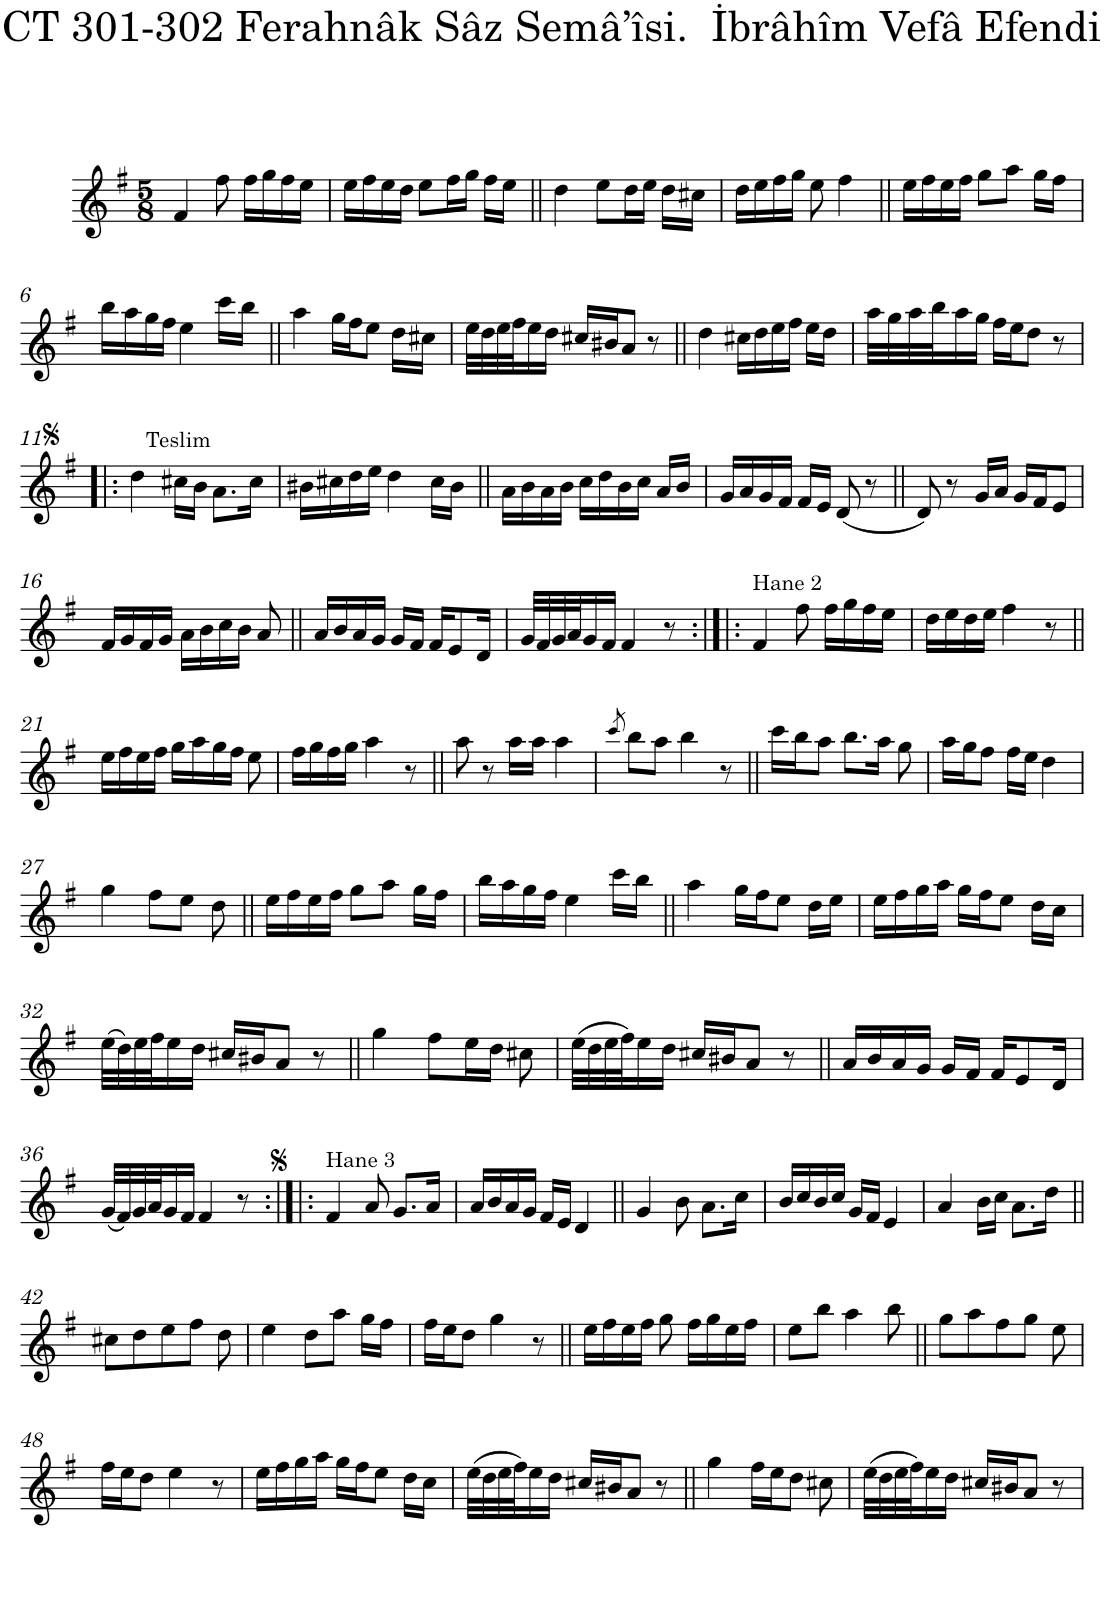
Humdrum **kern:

**kern
*part1
*staff1
*I"Piano
*I'Pno.
*clefG2
*k[f#]
*M5/8
=1
4f#/
8ff#\
16ff#\LL
16gg\
16ff#\
16ee\JJ
=2
16ee\LL
16ff#\
16ee\
16dd\JJ
8ee\L
16ff#\L
16gg\JJ
16ff#\LL
16ee\JJ
=3||
4dd\
8ee\L
16dd\L
16ee\JJ
16dd\LL
16cc#X\JJ
=4
16dd\LL
16ee\
16ff#\
16gg\JJ
8ee\
4ff#\
=5||
16ee\LL
16ff#\
16ee\
16ff#\JJ
8gg\L
8aa\J
16gg\LL
16ff#\JJ
!!LO:LB:g=z
=6
16bb\LL
16aa\
16gg\
16ff#\JJ
4ee\
16ccc\LL
16bb\JJ
=7||
4aa\
16gg\LL
16ff#\J
8ee\J
16dd\LL
16cc#X\JJ
=8
32ee\LLL
32dd\
32ee\
32ff#\J
16ee\
16dd\JJ
16cc#X/LL
16b#X/J
8a/J
8r
=9||
4dd\
16cc#X\LL
16dd\
16ee\
16ff#\JJ
16ee\LL
16dd\JJ
=10
32aa\LLL
32gg\
32aa\
32bb\J
16aa\
16gg\JJ
16ff#\LL
16ee\J
8dd\J
8r
!!LO:LB:g=z
=11!|:
!LO:TX:a:t=Teslim
4dd\
16cc#X\LL
16b\JJ
8.a\L
16cc#\Jk
=12
16b#X\LL
16cc#X\
16dd\
16ee\JJ
4dd\
16cc#\LL
16b#\JJ
=13||
16a\LL
16b\
16a\
16b\JJ
16cc\LL
16dd\
16b\
16cc\JJ
16a/LL
16b/JJ
=14
16g/LL
16a/
16g/
16f#/JJ
16f#/LL
16e/JJ
(<8d/
8r
=15||
8d/)
8r
16g/LL
16a/JJ
16g/LL
16f#/J
8e/J
!!LO:LB:g=z
=16
16f#/LL
16g/
16f#/
16g/JJ
16a\LL
16b\
16cc\
16b\JJ
8a/
=17||
16a/LL
16b/
16a/
16g/JJ
16g/LL
16f#/JJ
16f#/KL
8e/
16d/Jk
=18
32g/LLL
32f#/
32g/
32a/J
16g/
16f#/JJ
4f#/
8r
=19:|!|:
!LO:TX:a:t=Hane 2
4f#/
8ff#\
16ff#\LL
16gg\
16ff#\
16ee\JJ
=20
16dd\LL
16ee\
16dd\
16ee\JJ
4ff#\
8r
!!LO:LB:g=z
=21||
16ee\LL
16ff#\
16ee\
16ff#\JJ
16gg\LL
16aa\
16gg\
16ff#\JJ
8ee\
=22
16ff#\LL
16gg\
16ff#\
16gg\JJ
4aa\
8r
=23||
8aa\
8r
16aa\LL
16aa\JJ
4aa\
=24
8qccc/
8bb\L
8aa\J
4bb\
8r
=25||
16ccc\LL
16bb\J
8aa\J
8.bb\L
16aa\Jk
8gg\
=26
16aa\LL
16gg\J
8ff#\J
16ff#\LL
16ee\JJ
4dd\
!!LO:LB:g=z
=27
4gg\
8ff#\L
8ee\J
8dd\
=28||
16ee\LL
16ff#\
16ee\
16ff#\JJ
8gg\L
8aa\J
16gg\LL
16ff#\JJ
=29
16bb\LL
16aa\
16gg\
16ff#\JJ
4ee\
16ccc\LL
16bb\JJ
=30||
4aa\
16gg\LL
16ff#\J
8ee\J
16dd\LL
16ee\JJ
=31
16ee\LL
16ff#\
16gg\
16aa\JJ
16gg\LL
16ff#\J
8ee\J
16dd\LL
16cc\JJ
!!LO:LB:g=z
=32
(32ee\LLL
32dd\)
32ee\
32ff#\J
16ee\
16dd\JJ
16cc#X/LL
16b#X/J
8a/J
8r
=33||
4gg\
8ff#\L
16ee\L
16dd\JJ
8cc#X\
=34
(>32ee\LLL
32dd\
32ee\
32ff#\J)
16ee\
16dd\JJ
16cc#X/LL
16b#X/J
8a/J
8r
=35||
16a/LL
16b/
16a/
16g/JJ
16g/LL
16f#/JJ
16f#/KL
8e/
16d/Jk
!!LO:LB:g=z
=36
(32g/LLL
32f#/)
32g/
32a/J
16g/
16f#/JJ
4f#/
8r
=37:|!|:
!LO:TX:a:t=Hane 3
4f#/
8a/
8.g/L
16a/Jk
=38
16a/LL
16b/
16a/
16g/JJ
16f#/LL
16e/JJ
4d/
=39||
4g/
8b\
8.a\L
16cc\Jk
=40
16b/LL
16cc/
16b/
16cc/JJ
16g/LL
16f#/JJ
4e/
=41
4a/
16b\LL
16cc\JJ
8.a\L
16dd\Jk
!!LO:LB:g=z
=42||
8cc#X\L
8dd\
8ee\
8ff#\J
8dd\
=43
4ee\
8dd\L
8aa\J
16gg\LL
16ff#\JJ
=44
16ff#\LL
16ee\J
8dd\J
4gg\
8r
=45||
16ee\LL
16ff#\
16ee\
16ff#\JJ
8gg\
16ff#\LL
16gg\
16ee\
16ff#\JJ
=46
8ee\L
8bb\J
4aa\
8bb\
=47||
8gg\L
8aa\
8ff#\
8gg\J
8ee\
!!LO:LB:g=z
=48
16ff#\LL
16ee\J
8dd\J
4ee\
8r
=49
16ee\LL
16ff#\
16gg\
16aa\JJ
16gg\LL
16ff#\J
8ee\J
16dd\LL
16cc\JJ
=50
(>32ee\LLL
32dd\
32ee\
32ff#\J)
16ee\
16dd\JJ
16cc#X/LL
16b#X/J
8a/J
8r
=51||
4gg\
16ff#\LL
16ee\J
8dd\J
8cc#X\
=52
(>32ee\LLL
32dd\
32ee\
32ff#\J)
16ee\
16dd\JJ
16cc#X/LL
16b#X/J
8a/J
8r
=
*-
